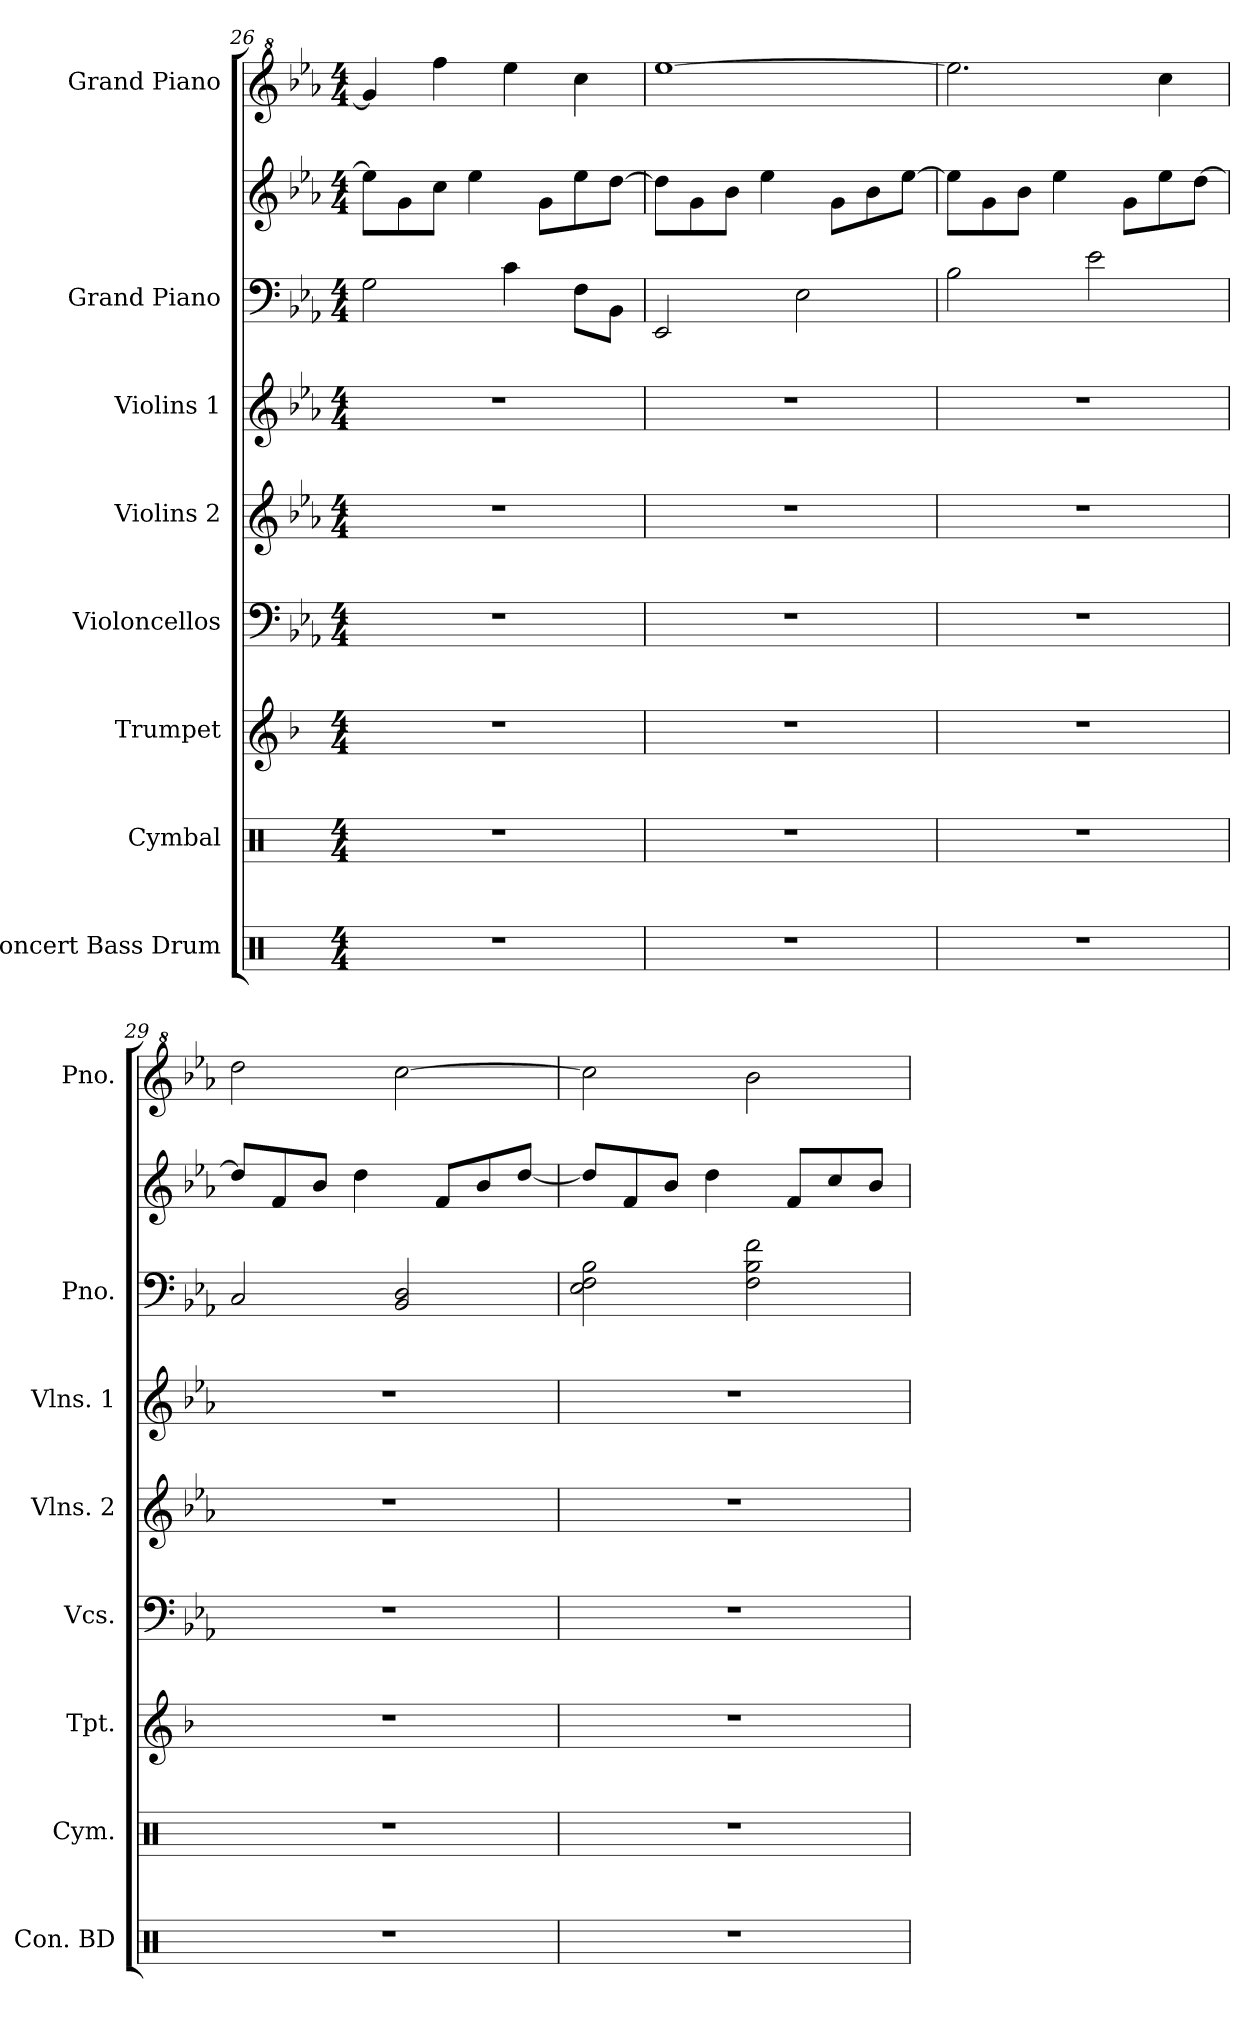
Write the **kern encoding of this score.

**kern	**kern	**kern	**kern	**kern	**kern	**kern	**kern	**kern
*part8	*part7	*part6	*part5	*part4	*part3	*part2	*part2	*part1
*staff9	*staff8	*staff7	*staff6	*staff5	*staff4	*staff3	*staff2	*staff1
*I"Concert Bass Drum	*I"Cymbal	*I"Trumpet	*I"Violoncellos	*I"Violins 2	*I"Violins 1	*I"Grand Piano	*	*I"Grand Piano
*I'Con. BD	*I'Cym.	*I'Tpt.	*I'Vcs.	*I'Vlns. 2	*I'Vlns. 1	*I'Pno.	*	*I'Pno.
*clefX	*clefX	*clefG2	*clefF4	*clefG2	*clefG2	*clefF4	*clefG2	*clefG^2
*	*	*ITrd1c2	*	*	*	*	*	*
*k[]	*k[]	*k[b-e-a-]	*k[b-e-a-]	*k[b-e-a-]	*k[b-e-a-]	*k[b-e-a-]	*k[b-e-a-]	*k[b-e-a-]
*M4/4	*M4/4	*M4/4	*M4/4	*M4/4	*M4/4	*M4/4	*M4/4	*M4/4
=26	=26	=26	=26	=26	=26	=26	=26	=26
1r	1r	1r	1r	1r	1r	2G\	8ee-\L]	4gg/]
.	.	.	.	.	.	.	8g\	.
.	.	.	.	.	.	.	8cc\J	4fff\
.	.	.	.	.	.	.	4ee-\	.
.	.	.	.	.	.	4c\	.	4eee-\
.	.	.	.	.	.	.	8g\L	.
.	.	.	.	.	.	8F\L	8ee-\	4ccc\
.	.	.	.	.	.	8BB-\J	[8dd\J	.
=27	=27	=27	=27	=27	=27	=27	=27	=27
1r	1r	1r	1r	1r	1r	2EE-/	8dd\L]	[1eee-
.	.	.	.	.	.	.	8g\	.
.	.	.	.	.	.	.	8b-\J	.
.	.	.	.	.	.	.	4ee-\	.
.	.	.	.	.	.	2E-\	.	.
.	.	.	.	.	.	.	8g\L	.
.	.	.	.	.	.	.	8b-\	.
.	.	.	.	.	.	.	[8ee-\J	.
=28	=28	=28	=28	=28	=28	=28	=28	=28
1r	1r	1r	1r	1r	1r	2B-\	8ee-\L]	2.eee-\]
.	.	.	.	.	.	.	8g\	.
.	.	.	.	.	.	.	8b-\J	.
.	.	.	.	.	.	.	4ee-\	.
.	.	.	.	.	.	2e-\	.	.
.	.	.	.	.	.	.	8g\L	.
.	.	.	.	.	.	.	8ee-\	4ccc\
.	.	.	.	.	.	.	[8dd\J	.
!!LO:LB:g=z
=29	=29	=29	=29	=29	=29	=29	=29	=29
1r	1r	1r	1r	1r	1r	2C/	8dd/L]	2ddd\
.	.	.	.	.	.	.	8f/	.
.	.	.	.	.	.	.	8b-/J	.
.	.	.	.	.	.	.	4dd\	.
.	.	.	.	.	.	2BB-/ 2D/	.	[2ccc\
.	.	.	.	.	.	.	8f/L	.
.	.	.	.	.	.	.	8b-/	.
.	.	.	.	.	.	.	[8dd/J	.
=30	=30	=30	=30	=30	=30	=30	=30	=30
1r	1r	1r	1r	1r	1r	2E-\ 2F\ 2B-\	8dd/L]	2ccc\]
.	.	.	.	.	.	.	8f/	.
.	.	.	.	.	.	.	8b-/J	.
.	.	.	.	.	.	.	4dd\	.
.	.	.	.	.	.	2F\ 2B-\ 2f\	.	2bb-\
.	.	.	.	.	.	.	8f/L	.
.	.	.	.	.	.	.	8cc/	.
.	.	.	.	.	.	.	8b-/J	.
=	=	=	=	=	=	=	=	=
*-	*-	*-	*-	*-	*-	*-	*-	*-
